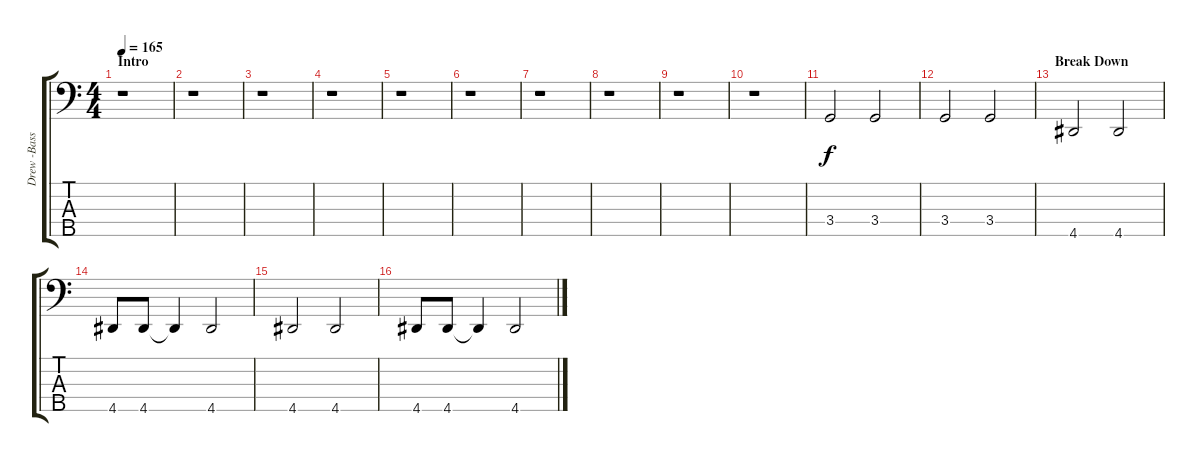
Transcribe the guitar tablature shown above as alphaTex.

\track ("Drew -Bass" "Drew -Bass") {instrument electricbassfinger}
\staff {score tabs}
\tuning (G2 D2 A1 E1 B0) {hide}
\ts (4 4)
\section ("" "Intro")
\tempo 165
\clef f4
\ks c
r.1{dy f instrument electricbassfinger} |
r.1 |
r.1 |
r.1 |
r.1 |
r.1 |
r.1 |
r.1 |
r.1 |
r.1 |
3.4.2 3.4.2 |
3.4.2 3.4.2 |
\section ("" "Break Down")
4.5.2 4.5.2 |
4.5.8 4.5.8 4.5{t}.4 4.5.2 |
4.5.2 4.5.2 |
4.5.8 4.5.8 4.5{t}.4 4.5.2
